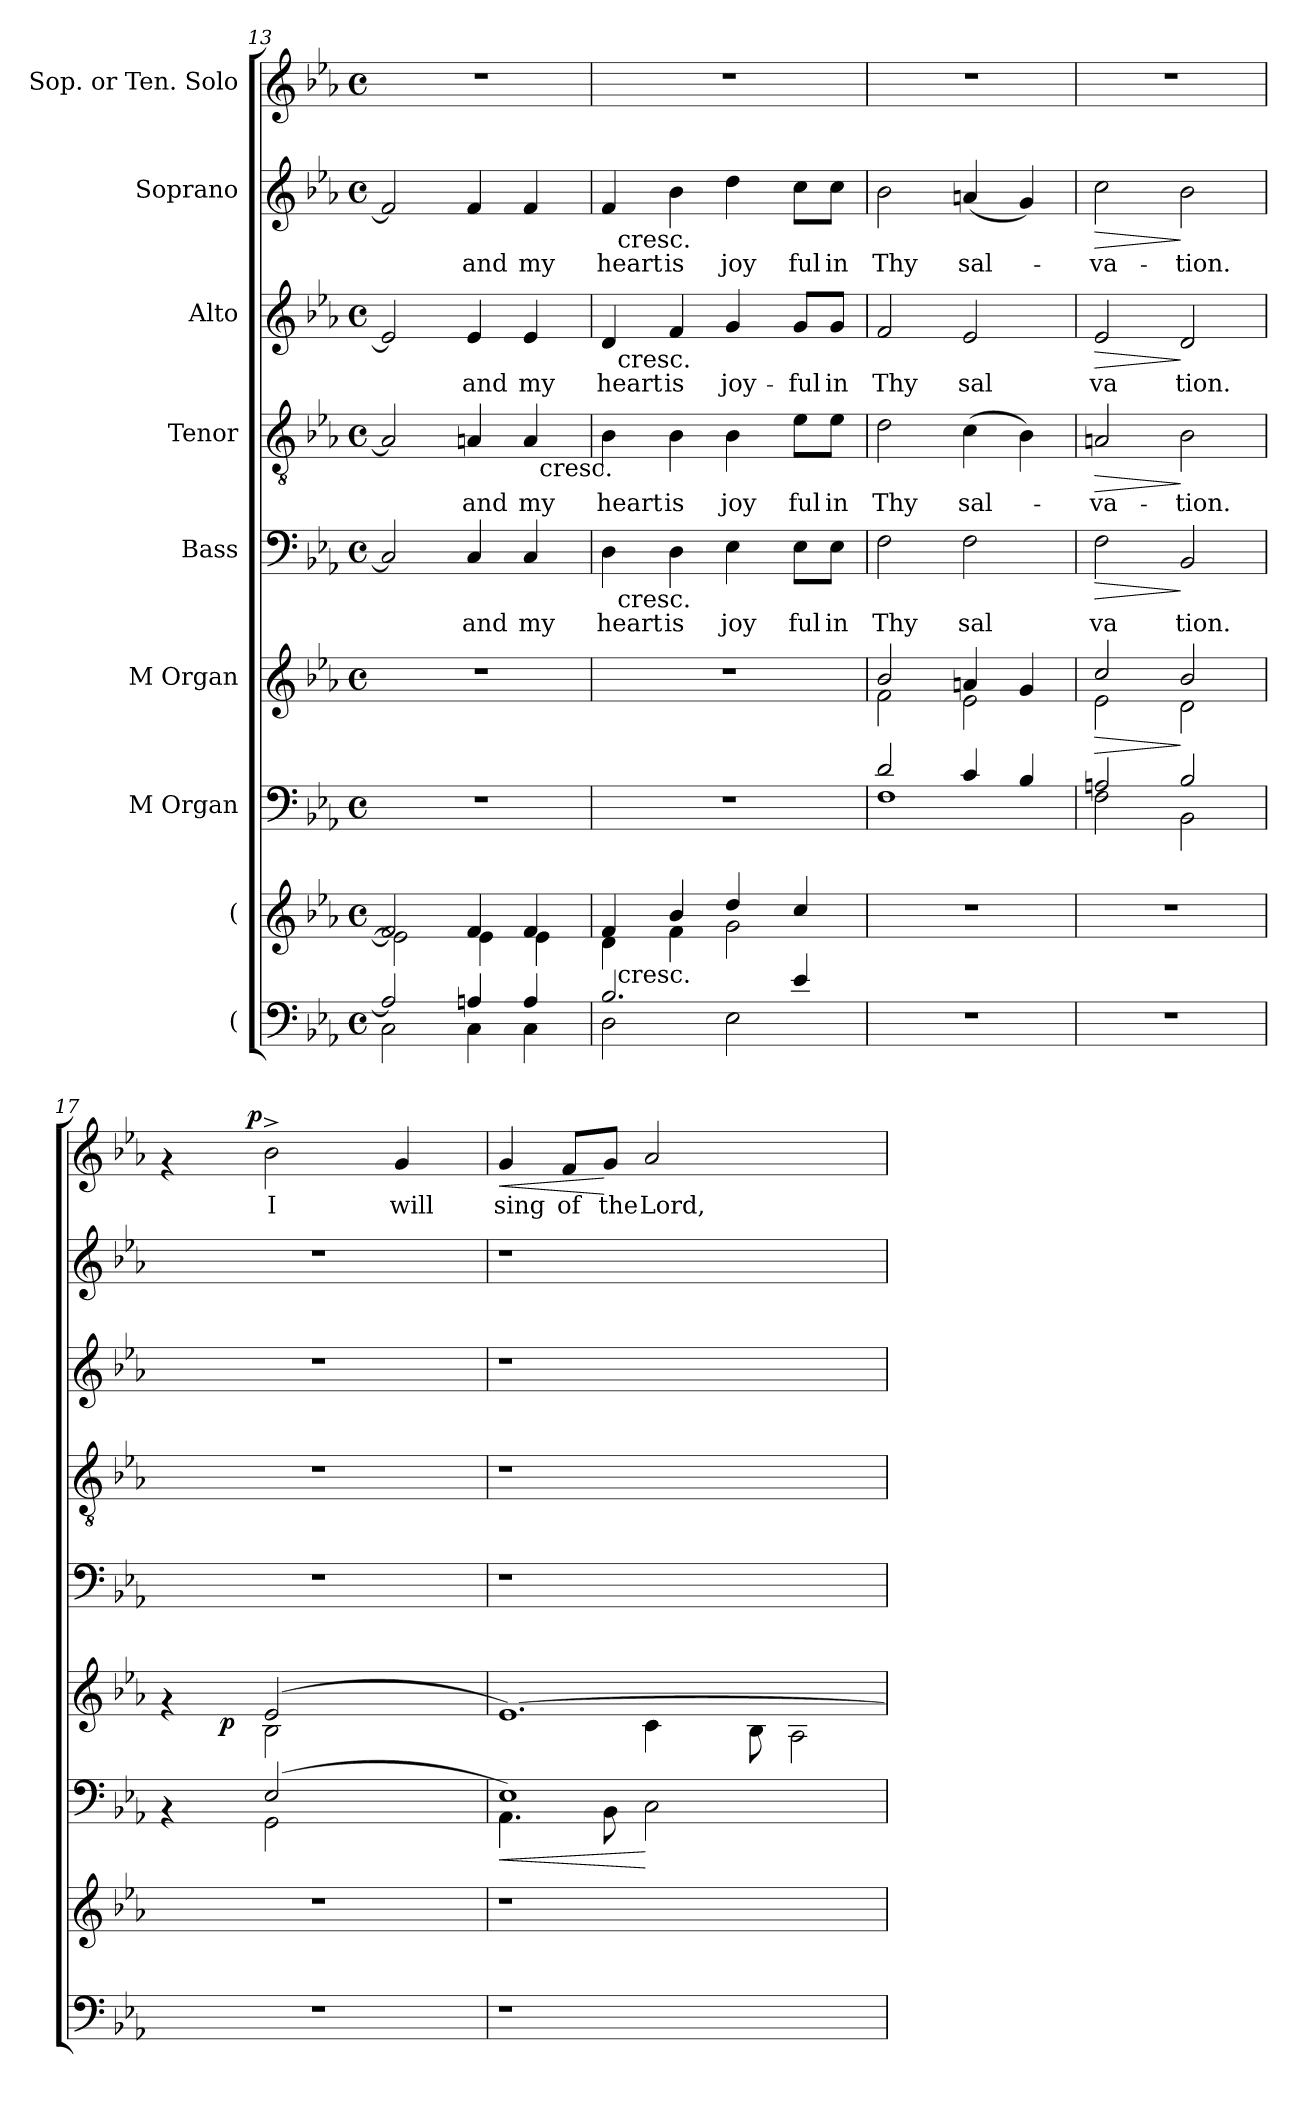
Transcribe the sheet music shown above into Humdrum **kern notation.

**kern	**kern	**kern	**dynam	**kern	**dynam	**kern	**text	**dynam	**kern	**text	**dynam	**kern	**text	**dynam	**kern	**text	**dynam	**kern	**text	**dynam
*part9	*part8	*part7	*part7	*part6	*part6	*part5	*part5	*part5	*part4	*part4	*part4	*part3	*part3	*part3	*part2	*part2	*part2	*part1	*part1	*part1
*staff9	*staff8	*staff7	*staff7	*staff6	*staff6	*staff5	*staff5	*staff5	*staff4	*staff4	*staff4	*staff3	*staff3	*staff3	*staff2	*staff2	*staff2	*staff1	*staff1	*staff1
*I"(	*I"(	*I"M Organ	*	*I"M Organ	*	*I"Bass	*	*	*I"Tenor	*	*	*I"Alto	*	*	*I"Soprano	*	*	*I"Sop. or Ten. Solo	*	*
*clefF4	*clefG2	*clefF4	*	*clefG2	*	*clefF4	*	*	*clefGv2	*	*	*clefG2	*	*	*clefG2	*	*	*clefG2	*	*
*k[b-e-a-]	*k[b-e-a-]	*k[b-e-a-]	*	*k[b-e-a-]	*	*k[b-e-a-]	*	*	*k[b-e-a-]	*	*	*k[b-e-a-]	*	*	*k[b-e-a-]	*	*	*k[b-e-a-]	*	*
*E-:	*E-:	*E-:	*	*E-:	*	*E-:	*	*	*E-:	*	*	*E-:	*	*	*E-:	*	*	*E-:	*	*
*M4/4	*M4/4	*M4/4	*	*M4/4	*	*M4/4	*	*	*M4/4	*	*	*M4/4	*	*	*M4/4	*	*	*M4/4	*	*
*met(c)	*met(c)	*met(c)	*	*met(c)	*	*met(c)	*	*	*met(c)	*	*	*met(c)	*	*	*met(c)	*	*	*met(c)	*	*
=13	=13	=13	=13	=13	=13	=13	=13	=13	=13	=13	=13	=13	=13	=13	=13	=13	=13	=13	=13	=13
*^	*^	*	*	*	*	*	*	*	*^	*	*	*	*	*	*	*	*	*	*	*
2A/]	2C\	2f/]	2e-\]	1r	.	1r	.	2C/]	.	.	2A/]	2ryy	.	.	2e-/]	.	.	2f/]	.	.	1r	.	.
!	!	!	!	!	!	!	!	!	!LO:LY:b	!	!	!	!LO:LY:b	!	!	!LO:LY:b	!	!	!LO:LY:b	!	!	!	!
4An/	4C\	4f/	4e-\	.	.	.	.	4C/	and	.	4An/	4ryy	and	.	4e-/	and	.	4f/	and	.	.	.	.
!	!	!	!	!	!	!	!	!	!LO:LY:b	!	!	!	!LO:LY:b	!	!	!LO:LY:b	!	!	!LO:LY:b	!	!	!	!
4A/	4C\	4f/	4e-\	.	.	.	.	4C/	my	.	4A/	32ryy	my	.	4e-/	my	.	4f/	my	.	.	.	.
!	!	!	!	!	!	!	!	!	!	!	!	!LO:TX:b:t=cresc.	!	!	!	!	!	!	!	!	!	!	!
.	.	.	.	.	.	.	.	.	.	.	.	8..ryy	.	.	.	.	.	.	.	.	.	.	.
=14	=14	=14	=14	=14	=14	=14	=14	=14	=14	=14	=14	=14	=14	=14	=14	=14	=14	=14	=14	=14	=14	=14	=14
!	!	!	!	!	!	!	!	!	!LO:LY:b	!	!	!	!LO:LY:b	!	!	!LO:LY:b	!	!	!LO:LY:b	!	!	!	!
*	*^	*	*	*	*	*	*	*^	*	*	*v	*v	*	*	*^	*	*	*^	*	*	*	*	*
2.B-/	2D\	32ryy	4f/	4d\	1r	.	1r	.	4D\	32ryy	heart	.	4B-\	heart	.	4d/	32ryy	heart	.	4f/	32ryy	heart	.	1r	.	.
!	!	!	!	!	!	!	!	!	!	!	!	!	!	!	!	!	!	!	!	!	!LO:TX:b:t=cresc.	!	!	!	!	!
!	!	!	!	!	!	!	!	!	!	!	!	!	!	!	!	!	!LO:TX:b:t=cresc.	!	!	!	!	!	!	!	!	!
!	!	!	!	!	!	!	!	!	!	!LO:TX:b:t=cresc.	!	!	!	!	!	!	!	!	!	!	!	!	!	!	!	!
!	!	!LO:TX:a:t=cresc.	!	!	!	!	!	!	!	!	!	!	!	!	!	!	!	!	!	!	!	!	!	!	!	!
.	.	2ryy	.	.	.	.	.	.	.	2ryy	.	.	.	.	.	.	2ryy	.	.	.	2ryy	.	.	.	.	.
!	!	!	!	!	!	!	!	!	!	!	!LO:LY:b	!	!	!LO:LY:b	!	!	!	!LO:LY:b	!	!	!	!LO:LY:b	!	!	!	!
.	.	.	4b-/	4f\	.	.	.	.	4D\	.	is	.	4B-\	is	.	4f/	.	is	.	4b-\	.	is	.	.	.	.
!	!	!	!	!	!	!	!	!	!	!	!LO:LY:b	!	!	!LO:LY:b	!	!	!	!LO:LY:b	!	!	!	!LO:LY:b	!	!	!	!
.	2E-\	.	4dd/	2g\	.	.	.	.	4E-\	.	joy	.	4B-\	joy	.	4g/	.	joy-	.	4dd\	.	joy	.	.	.	.
.	.	4...ryy	.	.	.	.	.	.	.	4...ryy	.	.	.	.	.	.	4...ryy	.	.	.	4...ryy	.	.	.	.	.
!	!	!	!	!	!	!	!	!	!	!	!LO:LY:b	!	!	!LO:LY:b	!	!	!	!LO:LY:b	!	!	!	!LO:LY:b	!	!	!	!
4e-/	.	.	4cc/	.	.	.	.	.	8E-\L	.	ful	.	8e-\L	ful	.	8g/L	.	-ful	.	8cc\L	.	ful	.	.	.	.
!	!	!	!	!	!	!	!	!	!	!	!LO:LY:b	!	!	!LO:LY:b	!	!	!	!LO:LY:b	!	!	!	!LO:LY:b	!	!	!	!
.	.	.	.	.	.	.	.	.	8E-\J	.	in	.	8e-\J	in	.	8g/J	.	in	.	8cc\J	.	in	.	.	.	.
*	*	*	*v	*v	*	*	*	*	*	*	*	*	*	*	*	*	*	*	*	*	*	*	*	*	*	*
!!LO:PB:g=z
=15	=15	=15	=15	=15	=15	=15	=15	=15	=15	=15	=15	=15	=15	=15	=15	=15	=15	=15	=15	=15	=15	=15	=15	=15	=15
*	*	*	*	*^	*	*^	*	*	*	*	*	*	*	*	*	*	*	*	*	*	*	*	*	*	*
!	!	!	!	!	!	!	!	!	!	!	!	!LO:LY:b	!	!	!LO:LY:b	!	!	!	!LO:LY:b	!	!	!	!LO:LY:b	!	!	!	!
*	*	*	*	*	*	*	*	*	*	*	*	*	*	*	*	*	*v	*v	*	*	*	*	*	*	*	*	*
*v	*v	*v	*	*	*	*	*	*	*	*v	*v	*	*	*	*	*	*	*	*	*v	*v	*	*	*	*	*
1r	1r	2d/	1F	.	2b-/	2f\	.	2F\	Thy	.	2d\	Thy	.	2f/	Thy	.	2b-\	Thy	.	1r	.	.
!	!	!	!	!	!	!	!	!	!LO:LY:b	!	!	!LO:LY:b	!	!	!LO:LY:b	!	!	!LO:LY:b	!	!	!	!
.	.	4c/	.	.	4an/	2e-\	.	2F\	sal	.	(>4c\	sal-	.	2e-/	sal	.	(<4an/	sal-	.	.	.	.
.	.	4B-/	.	.	4g/	.	.	.	.	.	4B-\)	.	.	.	.	.	4g/)	.	.	.	.	.
=16	=16	=16	=16	=16	=16	=16	=16	=16	=16	=16	=16	=16	=16	=16	=16	=16	=16	=16	=16	=16	=16	=16
!	!	!	!	!	!	!	!LO:HP:b	!	!LO:LY:b	!LO:HP:b	!	!LO:LY:b	!LO:HP:b	!	!LO:LY:b	!LO:HP:b	!	!LO:LY:b	!LO:HP:b	!	!	!
1r	1r	2An/	2F\	.	2cc/	2e-\	>	2F\	va	>	2An/	-va-	>	2e-/	va	>	2cc\	-va-	>	1r	.	.
!	!	!	!	!	!	!	!	!	!LO:LY:b	!	!	!LO:LY:b	!	!	!LO:LY:b	!	!	!LO:LY:b	!	!	!	!
.	.	2B-/	2BB-\	.	2b-/	2d\	]	2BB-/	tion.	]	2B-\	-tion.	]	2d/	tion.	]	2b-\	-tion.	]	.	.	.
=17	=17	=17	=17	=17	=17	=17	=17	=17	=17	=17	=17	=17	=17	=17	=17	=17	=17	=17	=17	=17	=17	=17
*	*	*	*	*	*	*^	*	*	*	*	*	*	*	*	*	*	*	*	*	*^	*	*
1r	1r	4rAA	4ryy	.	4rf	4ryy	8ryy	.	1r	.	.	1r	.	.	1r	.	.	1r	.	.	4rf	8..ryy	.	.
.	.	.	.	.	.	.	32ryy	.	.	.	.	.	.	.	.	.	.	.	.	.	.	.	.	.
!	!	!	!	!	!	!	!	!LO:DY:b	!	!	!	!	!	!	!	!	!	!	!	!	!	!	!	!
.	.	.	.	.	.	.	2ryy	p	.	.	.	.	.	.	.	.	.	.	.	.	.	.	.	.
!	!	!	!	!	!	!	!	!	!	!	!	!	!	!	!	!	!	!	!	!	!	!	!	!LO:DY:a
.	.	.	.	.	.	.	.	.	.	.	.	.	.	.	.	.	.	.	.	.	.	2ryy	.	p
!	!	!	!	!	!	!	!	!	!	!	!	!	!	!	!	!	!	!	!	!	!	!	!LO:LY:b	!
.	.	(>2E-/	2GG\	.	(>2e-/	2B-\	.	.	.	.	.	.	.	.	.	.	.	.	.	.	2b-^>\	.	I	.
.	.	.	.	.	.	.	4ryy	.	.	.	.	.	.	.	.	.	.	.	.	.	.	.	.	.
.	.	.	.	.	.	.	.	.	.	.	.	.	.	.	.	.	.	.	.	.	.	4ryy	.	.
!	!	!	!	!	!	!	!	!	!	!	!	!	!	!	!	!	!	!	!	!	!	!	!LO:LY:b	!
.	.	4ryy	4ryy	.	4ryy	4ryy	.	.	.	.	.	.	.	.	.	.	.	.	.	.	4g/	.	will	.
.	.	.	.	.	.	.	16.ryy	.	.	.	.	.	.	.	.	.	.	.	.	.	.	.	.	.
.	.	.	.	.	.	.	.	.	.	.	.	.	.	.	.	.	.	.	.	.	.	32ryy	.	.
=18	=18	=18	=18	=18	=18	=18	=18	=18	=18	=18	=18	=18	=18	=18	=18	=18	=18	=18	=18	=18	=18	=18	=18	=18
!	!	!	!	!LO:HP:b	!	!	!	!	!	!	!	!	!	!	!	!	!	!	!	!	!	!	!LO:LY:b	!LO:HP:b
*	*	*	*	*	*	*v	*v	*	*	*	*	*	*	*	*	*	*	*	*	*	*v	*v	*	*
1r	1r	1E-)	4.AA-\	<	[>1.e-)	2ryy	.	1r	.	.	1r	.	.	1r	.	.	1r	.	.	4g/	sing	<
!	!	!	!	!	!	!	!	!	!	!	!	!	!	!	!	!	!	!	!	!	!LO:LY:b	!
.	.	.	.	.	.	.	.	.	.	.	.	.	.	.	.	.	.	.	.	8f/L	of	.
!	!	!	!	!	!	!	!	!	!	!	!	!	!	!	!	!	!	!	!	!	!LO:LY:b	!
.	.	.	8BB-\	.	.	.	.	.	.	.	.	.	.	.	.	.	.	.	.	8g/J	the	[
!	!	!	!	!	!	!	!	!	!	!	!	!	!	!	!	!	!	!	!	!	!LO:LY:b	!
.	.	.	2C\	[	.	4c\	.	.	.	.	.	.	.	.	.	.	.	.	.	2a-/	Lord,	.
.	.	.	.	.	.	8ryy	.	.	.	.	.	.	.	.	.	.	.	.	.	.	.	.
.	.	.	.	.	.	8B-\	.	.	.	.	.	.	.	.	.	.	.	.	.	.	.	.
2ryy	2ryy	2ryy	2ryy	.	.	2A-\	.	2ryy	.	.	2ryy	.	.	2ryy	.	.	2ryy	.	.	2ryy	.	.
*	*	*v	*v	*	*	*	*	*	*	*	*	*	*	*	*	*	*	*	*	*	*	*
*	*	*	*	*v	*v	*	*	*	*	*	*	*	*	*	*	*	*	*	*	*	*
=	=	=	=	=	=	=	=	=	=	=	=	=	=	=	=	=	=	=	=	=
*-	*-	*-	*-	*-	*-	*-	*-	*-	*-	*-	*-	*-	*-	*-	*-	*-	*-	*-	*-	*-
